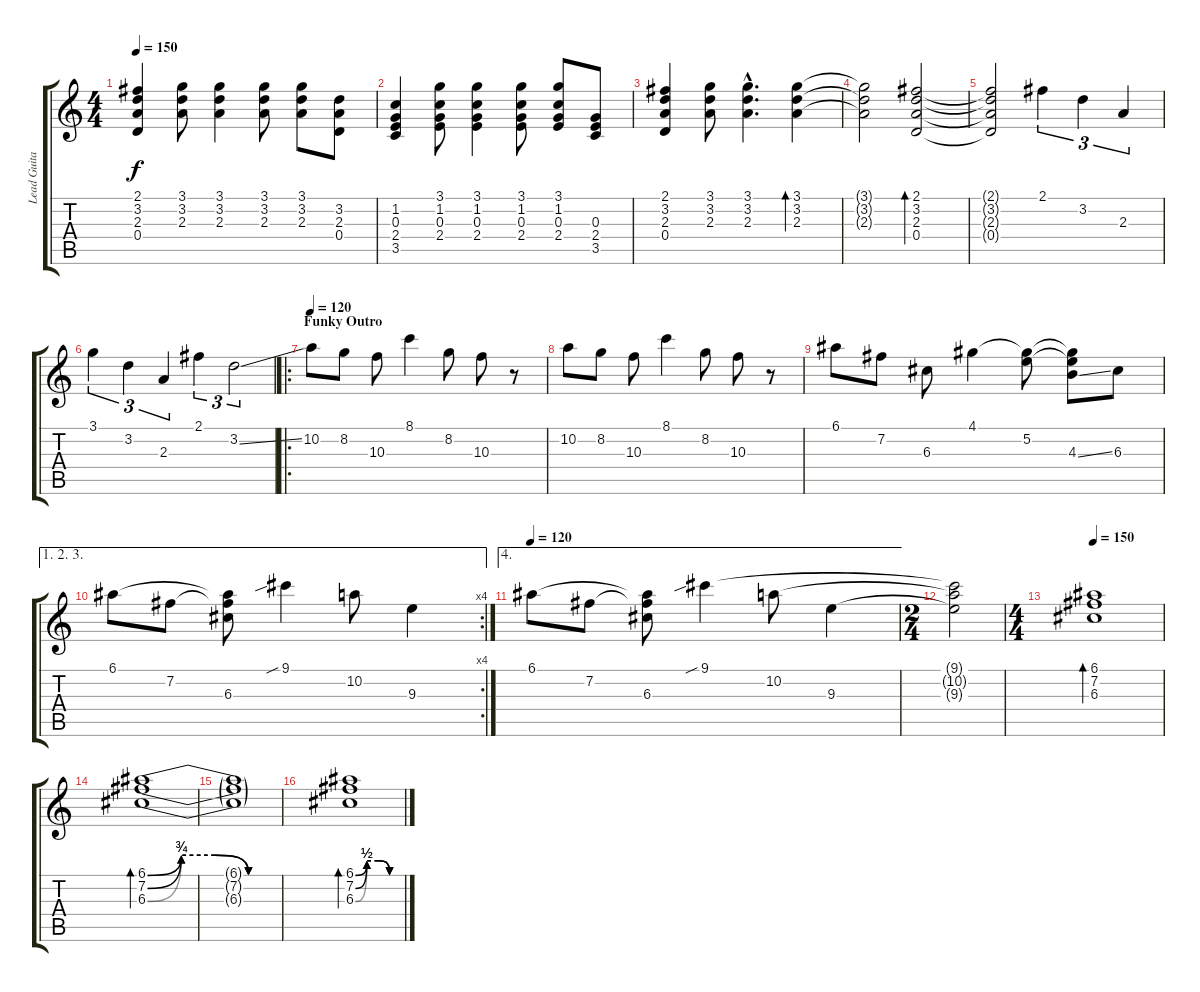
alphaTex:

\track ("Lead Guitar" "Lead Guita") {instrument distortionguitar}
\staff {score tabs}
\tuning (E4 B3 G3 D3 A2 E2) {hide}
\ts (4 4)
\tempo 150
\clef g2
\ks c
(2.1 3.2 2.3 0.4).4{dy f} (3.1 3.2 2.3).8 (3.1 3.2 2.3).4 (3.1 3.2 2.3).8 (3.1 3.2 2.3).8 (3.2 2.3 0.4).8 |
(1.2 0.3 2.4 3.5).4 (3.1 1.2 0.3 2.4).8 (3.1 1.2 0.3 2.4).4 (3.1 1.2 0.3 2.4).8 (3.1 1.2 0.3 2.4).8 (0.3 2.4 3.5).8 |
(2.1 3.2 2.3 0.4).4 (3.1 3.2 2.3).8 (3.1{hac} 3.2{hac} 2.3{hac}).4{d} (3.1 3.2 2.3).4{bd 240} |
(3.1{t} 3.2{t} 2.3{t}).2 (2.1 3.2 2.3 0.4).2{bd 240} |
(2.1{t} 3.2{t} 2.3{t} 0.4{t}).2 2.1.4{tu (3 2)} 3.2.4{tu (3 2)} 2.3.4{tu (3 2)} |
3.1.4{tu (3 2)} 3.2.4{tu (3 2)} 2.3.4{tu (3 2)} 2.1.4{tu (3 2)} 3.2{ss}.2{tu (3 2)} |
\ro
\section ("" "Funky Outro")
\tempo 120
10.2.8 8.2.8 10.3.8 8.1.4 8.2.8 10.3.8 r.8 |
10.2.8 8.2.8 10.3.8 8.1.4 8.2.8 10.3.8 r.8 |
6.1.8 7.2.8 6.3.8 4.1.4 (4.1{t} 5.2).8 (4.1{t} 5.2{t} 4.3{ss}).8 6.3.8 |
\ae (1 2 3)
\rc 4
6.1.8 7.2.8 (6.1{t} 7.2{t} 6.3).8 9.1{sib}.4 10.2.8 9.3.4 |
\ae 4
\tempo 120
6.1.8 7.2.8 (6.1{t} 7.2{t} 6.3).8 9.1{sib}.4 10.2.8 9.3.4 |
\ts (2 4)
(9.1{t} 10.2{t} 9.3{t}).2 |
\ts (4 4)
\tempo 150
(6.1 7.2 6.3).1{bd 240 volume 11} |
(6.1{be (custom 0 0 15 3 30 3 45 0 60 0)} 7.2{be (custom 0 0 15 3 30 3 45 0 60 0)} 6.3{be (custom 0 0 15 3 30 3 45 0 60 0)}).1{bd 240} |
(6.1{t} 7.2{t} 6.3{t}).1 |
(6.1{be (custom 0 0 15 2 30 2 45 0 60 0)} 7.2{be (custom 0 0 15 2 30 2 45 0 60 0)} 6.3{be (custom 0 0 15 2 30 2 45 0 60 0)}).1{bd 240 volume 7}
